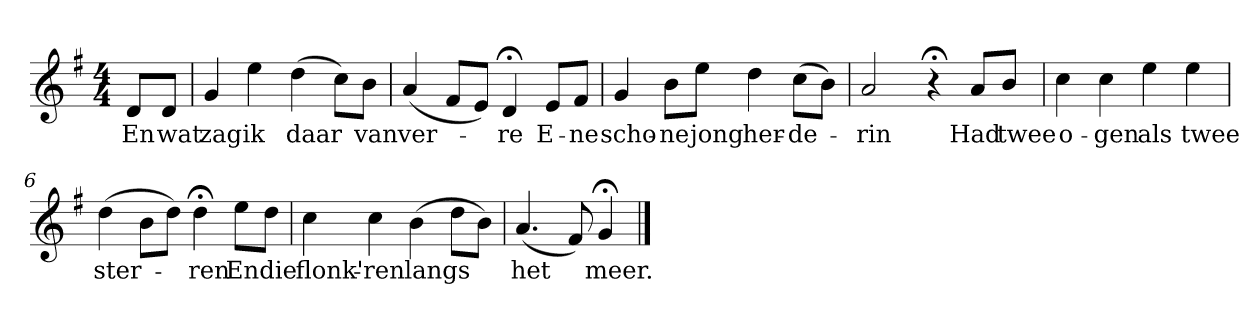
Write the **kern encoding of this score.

**kern	**text
*part1	*part1
*staff1	*staff1
*k[f#]	*
*G:	*
*M4/4	*
*MM120	*
=	=
8dL	En
8dJ	wat
=1	=1
4g	zag
4ee	ik
(4dd	daar
8ccL)	.
8bJ	van
=2	=2
(4a	ver-
8f#L	.
8eJ)	.
4d;<	-re
8eL	E-
8f#J	-ne
=3	=3
4g	scho-
8bL	-ne
8eeJ	jong
4dd	her-
(8ccL	-de-
8bJ)	.
=4	=4
2a	-rin
4r;<	.
8aL	Had
8bJ	twee
=5	=5
4cc	o-
4cc	-gen
4ee	als
4ee	twee
=6	=6
(4dd	ster-
8bL	.
8ddJ)	.
4dd;<	-ren
8eeL	En
8ddJ	die
=7	=7
4cc	flonk'-
4cc	-ren
(4b	langs
8ddL	.
8bJ)	.
=8	=8
(4.a	het
8f#)	.
4g;<	meer.
==	==
*-	*-
